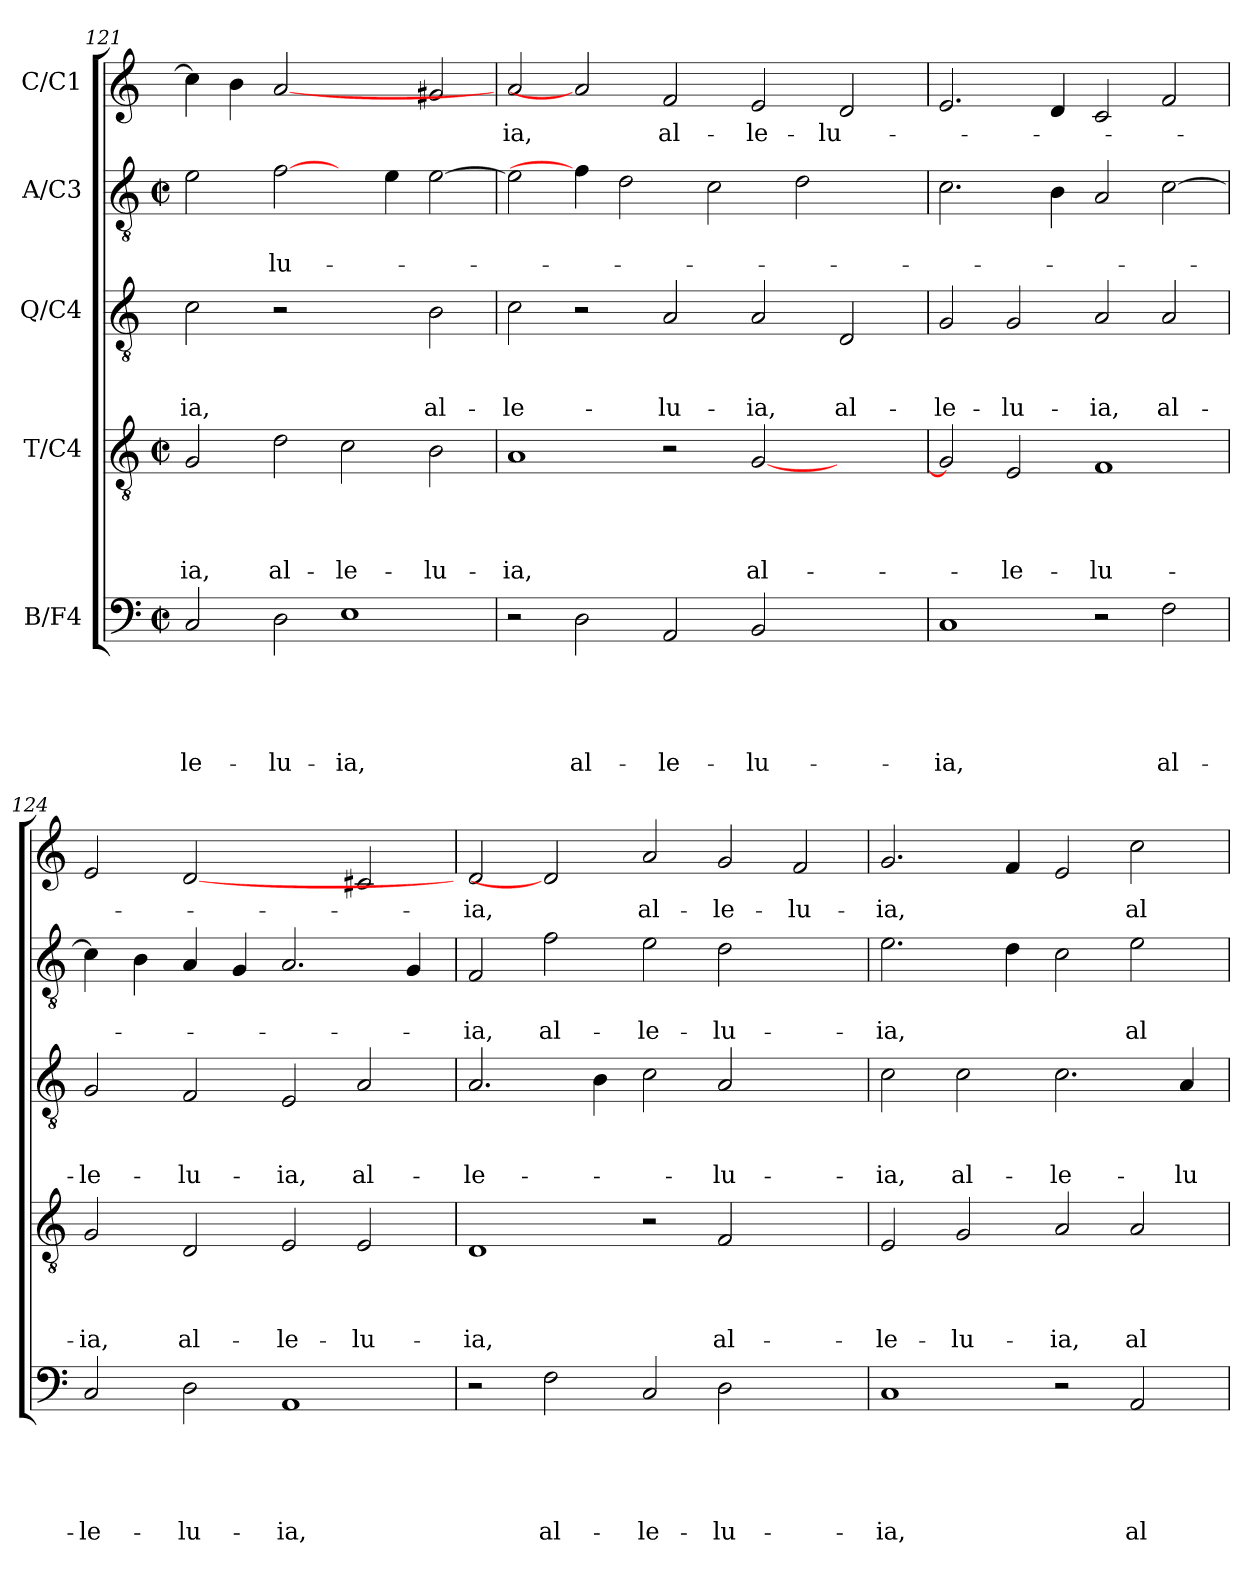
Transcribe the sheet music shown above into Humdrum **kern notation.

**kern	**text	**text	**text	**text	**text	**kern	**text	**text	**text	**text	**kern	**text	**text	**text	**kern	**text	**text	**kern	**text
*part5	*part5	*part5	*part5	*part5	*part5	*part4	*part4	*part4	*part4	*part4	*part3	*part3	*part3	*part3	*part2	*part2	*part2	*part1	*part1
*staff5	*staff5	*staff5	*staff5	*staff5	*staff5	*staff4	*staff4	*staff4	*staff4	*staff4	*staff3	*staff3	*staff3	*staff3	*staff2	*staff2	*staff2	*staff1	*staff1
*I"B/F4	*	*	*	*	*	*I"T/C4	*	*	*	*	*I"Q/C4	*	*	*	*I"A/C3	*	*	*I"C/C1	*
!!LO:LB:g=z
*clefF4	*	*	*	*	*	*clefGv2	*	*	*	*	*clefGv2	*	*	*	*clefGv2	*	*	*clefG2	*
*k[]	*	*	*	*	*	*k[]	*	*	*	*	*k[]	*	*	*	*k[]	*	*	*k[]	*
*C:	*	*	*	*	*	*C:	*	*	*	*	*C:	*	*	*	*C:	*	*	*C:	*
*M2/2	*	*	*	*	*	*M2/2	*	*	*	*	*	*	*	*	*M2/2	*	*	*	*
*met(c|)	*	*	*	*	*	*met(c|)	*	*	*	*	*	*	*	*	*met(c|)	*	*	*	*
=121	=121	=121	=121	=121	=121	=121	=121	=121	=121	=121	=121	=121	=121	=121	=121	=121	=121	=121	=121
!	!	!	!	!	!LO:LY:b	!	!	!	!	!LO:LY:b	!	!	!	!LO:LY:b	!	!	!	!	!
2C/	.	.	.	.	-le-	2G/	.	.	.	-ia,	2c\	.	.	-ia,	2e\	.	.	4cc\]	.
.	.	.	.	.	.	.	.	.	.	.	.	.	.	.	.	.	.	4b\	.
!	!	!	!	!	!LO:LY:b	!	!	!	!	!LO:LY:b	!	!	!	!	!	!	!LO:LY:b	!	!
2D\	.	.	.	.	-lu-	2d\	.	.	.	al-	2r	.	.	.	[2f\	.	-lu-	[2a	.
!	!	!	!	!	!LO:LY:b	!	!	!	!	!LO:LY:b	!	!	!	!	!	!	!	!	!
1E	.	.	.	.	-ia,	2c\	.	.	.	-le-	2ryy	.	.	.	4ryy	.	.	2ryy	.
.	.	.	.	.	.	.	.	.	.	.	.	.	.	.	4e\	.	.	.	.
!	!	!	!	!	!	!	!	!	!	!LO:LY:b	!	!	!	!LO:LY:b	!	!	!	!	!
.	.	.	.	.	.	2B\	.	.	.	-lu-	2B\	.	.	al-	[2e\	.	.	2g#X/	.
=122	=122	=122	=122	=122	=122	=122	=122	=122	=122	=122	=122	=122	=122	=122	=122	=122	=122	=122	=122
!	!	!	!	!	!	!	!	!	!	!LO:LY:b	!	!	!	!LO:LY:b	!	!	!	!	!LO:LY:b
2r	.	.	.	.	.	1A	.	.	.	-ia,	2c\	.	.	-le-	2e\]	.	.	2a/	-ia,
!	!	!	!	!	!LO:LY:b	!	!	!	!	!	!	!	!	!	!	!	!	!	!
2D\	.	.	.	.	al-	.	.	.	.	.	2r	.	.	.	4f\]	.	.	2a]	.
.	.	.	.	.	.	.	.	.	.	.	.	.	.	.	2d\	.	.	.	.
!	!	!	!	!	!LO:LY:b	!	!	!	!	!	!	!	!	!LO:LY:b	!	!	!	!	!LO:LY:b
2AA/	.	.	.	.	-le-	2r	.	.	.	.	2A/	.	.	-lu-	.	.	.	2f/	al-
.	.	.	.	.	.	.	.	.	.	.	.	.	.	.	2c\	.	.	.	.
!	!	!	!	!	!LO:LY:b	!	!	!	!	!LO:LY:b	!	!	!	!LO:LY:b	!	!	!	!	!LO:LY:b
2BB/	.	.	.	.	-lu-	[2G/	.	.	.	al-	2A/	.	.	-ia,	.	.	.	2e/	-le-
.	.	.	.	.	.	.	.	.	.	.	.	.	.	.	2d\	.	.	.	.
!	!	!	!	!	!	!	!	!	!	!	!	!	!	!LO:LY:b	!	!	!	!	!LO:LY:b
2ryy	.	.	.	.	.	2ryy	.	.	.	.	2D/	.	.	al-	.	.	.	2d/	-lu-
.	.	.	.	.	.	.	.	.	.	.	.	.	.	.	4ryy	.	.	.	.
=123	=123	=123	=123	=123	=123	=123	=123	=123	=123	=123	=123	=123	=123	=123	=123	=123	=123	=123	=123
!	!	!	!	!	!LO:LY:b	!	!	!	!	!	!	!	!	!LO:LY:b	!	!	!	!	!
1C	.	.	.	.	-ia,	2G/]	.	.	.	.	2G/	.	.	-le-	2.c\	.	.	2.e/	.
!	!	!	!	!	!	!	!	!	!	!LO:LY:b	!	!	!	!LO:LY:b	!	!	!	!	!
.	.	.	.	.	.	2E/	.	.	.	-le-	2G/	.	.	-lu-	.	.	.	.	.
.	.	.	.	.	.	.	.	.	.	.	.	.	.	.	4B\	.	.	4d/	.
!	!	!	!	!	!	!	!	!	!	!LO:LY:b	!	!	!	!LO:LY:b	!	!	!	!	!
2r	.	.	.	.	.	1F	.	.	.	-lu-	2A/	.	.	-ia,	2A/	.	.	2c/	.
!	!	!	!	!	!LO:LY:b	!	!	!	!	!	!	!	!	!LO:LY:b	!	!	!	!	!
2F\	.	.	.	.	al-	.	.	.	.	.	2A/	.	.	al-	[2c\	.	.	2f/	.
=124	=124	=124	=124	=124	=124	=124	=124	=124	=124	=124	=124	=124	=124	=124	=124	=124	=124	=124	=124
!	!	!	!	!	!LO:LY:b	!	!	!	!	!LO:LY:b	!	!	!	!LO:LY:b	!	!	!	!	!
2C/	.	.	.	.	-le-	2G/	.	.	.	-ia,	2G/	.	.	-le-	4c\]	.	.	2e/	.
.	.	.	.	.	.	.	.	.	.	.	.	.	.	.	4B\	.	.	.	.
!	!	!	!	!	!LO:LY:b	!	!	!	!	!LO:LY:b	!	!	!	!LO:LY:b	!	!	!	!	!
2D\	.	.	.	.	-lu-	2D/	.	.	.	al-	2F/	.	.	-lu-	4A/	.	.	[2d	.
.	.	.	.	.	.	.	.	.	.	.	.	.	.	.	4G/	.	.	.	.
!	!	!	!	!	!LO:LY:b	!	!	!	!	!LO:LY:b	!	!	!	!LO:LY:b	!	!	!	!	!
1AA	.	.	.	.	-ia,	2E/	.	.	.	-le-	2E/	.	.	-ia,	2.A/	.	.	2ryy	.
!	!	!	!	!	!	!	!	!	!	!LO:LY:b	!	!	!	!LO:LY:b	!	!	!	!	!
.	.	.	.	.	.	2E/	.	.	.	-lu-	2A/	.	.	al-	.	.	.	2c#X/	.
.	.	.	.	.	.	.	.	.	.	.	.	.	.	.	4G/	.	.	.	.
!!LO:LB:g=z
=125	=125	=125	=125	=125	=125	=125	=125	=125	=125	=125	=125	=125	=125	=125	=125	=125	=125	=125	=125
!	!	!	!	!	!	!	!	!	!	!LO:LY:b	!	!	!	!LO:LY:b	!	!	!LO:LY:b	!	!LO:LY:b
2r	.	.	.	.	.	1D	.	.	.	-ia,	2.A/	.	.	-le-	2F/	.	-ia,	2d/	-ia,
!	!	!	!	!	!LO:LY:b	!	!	!	!	!	!	!	!	!	!	!	!LO:LY:b	!	!
2F\	.	.	.	.	al-	.	.	.	.	.	.	.	.	.	2f\	.	al-	2d]	.
.	.	.	.	.	.	.	.	.	.	.	4B\	.	.	.	.	.	.	.	.
!	!	!	!	!	!LO:LY:b	!	!	!	!	!	!	!	!	!	!	!	!LO:LY:b	!	!LO:LY:b
2C/	.	.	.	.	-le-	2r	.	.	.	.	2c\	.	.	.	2e\	.	-le-	2a/	al-
!	!	!	!	!	!LO:LY:b	!	!	!	!	!LO:LY:b	!	!	!	!LO:LY:b	!	!	!LO:LY:b	!	!LO:LY:b
2D\	.	.	.	.	-lu-	2F/	.	.	.	al-	2A/	.	.	-lu-	2d\	.	-lu-	2g/	-le-
!	!	!	!	!	!	!	!	!	!	!	!	!	!	!	!	!	!	!	!LO:LY:b
2ryy	.	.	.	.	.	2ryy	.	.	.	.	2ryy	.	.	.	2ryy	.	.	2f/	-lu-
=126	=126	=126	=126	=126	=126	=126	=126	=126	=126	=126	=126	=126	=126	=126	=126	=126	=126	=126	=126
!	!	!	!	!	!LO:LY:b	!	!	!	!	!LO:LY:b	!	!	!	!LO:LY:b	!	!	!LO:LY:b	!	!LO:LY:b
1C	.	.	.	.	-ia,	2E/	.	.	.	-le-	2c\	.	.	-ia,	2.e\	.	-ia,	2.g/	-ia,
!	!	!	!	!	!	!	!	!	!	!LO:LY:b	!	!	!	!LO:LY:b	!	!	!	!	!
.	.	.	.	.	.	2G/	.	.	.	-lu-	2c\	.	.	al-	.	.	.	.	.
.	.	.	.	.	.	.	.	.	.	.	.	.	.	.	4d\	.	.	4f/	.
!	!	!	!	!	!	!	!	!	!	!LO:LY:b	!	!	!	!LO:LY:b	!	!	!	!	!
2r	.	.	.	.	.	2A/	.	.	.	-ia,	2.c\	.	.	-le-	2c\	.	.	2e/	.
!	!	!	!	!	!LO:LY:b	!	!	!	!	!LO:LY:b	!	!	!	!	!	!	!LO:LY:b	!	!LO:LY:b
2AA/	.	.	.	.	al-	2A/	.	.	.	al-	.	.	.	.	2e\	.	al-	2cc\	al-
!	!	!	!	!	!	!	!	!	!	!	!	!	!	!LO:LY:b	!	!	!	!	!
.	.	.	.	.	.	.	.	.	.	.	4A/	.	.	-lu-	.	.	.	.	.
=	=	=	=	=	=	=	=	=	=	=	=	=	=	=	=	=	=	=	=
*-	*-	*-	*-	*-	*-	*-	*-	*-	*-	*-	*-	*-	*-	*-	*-	*-	*-	*-	*-
